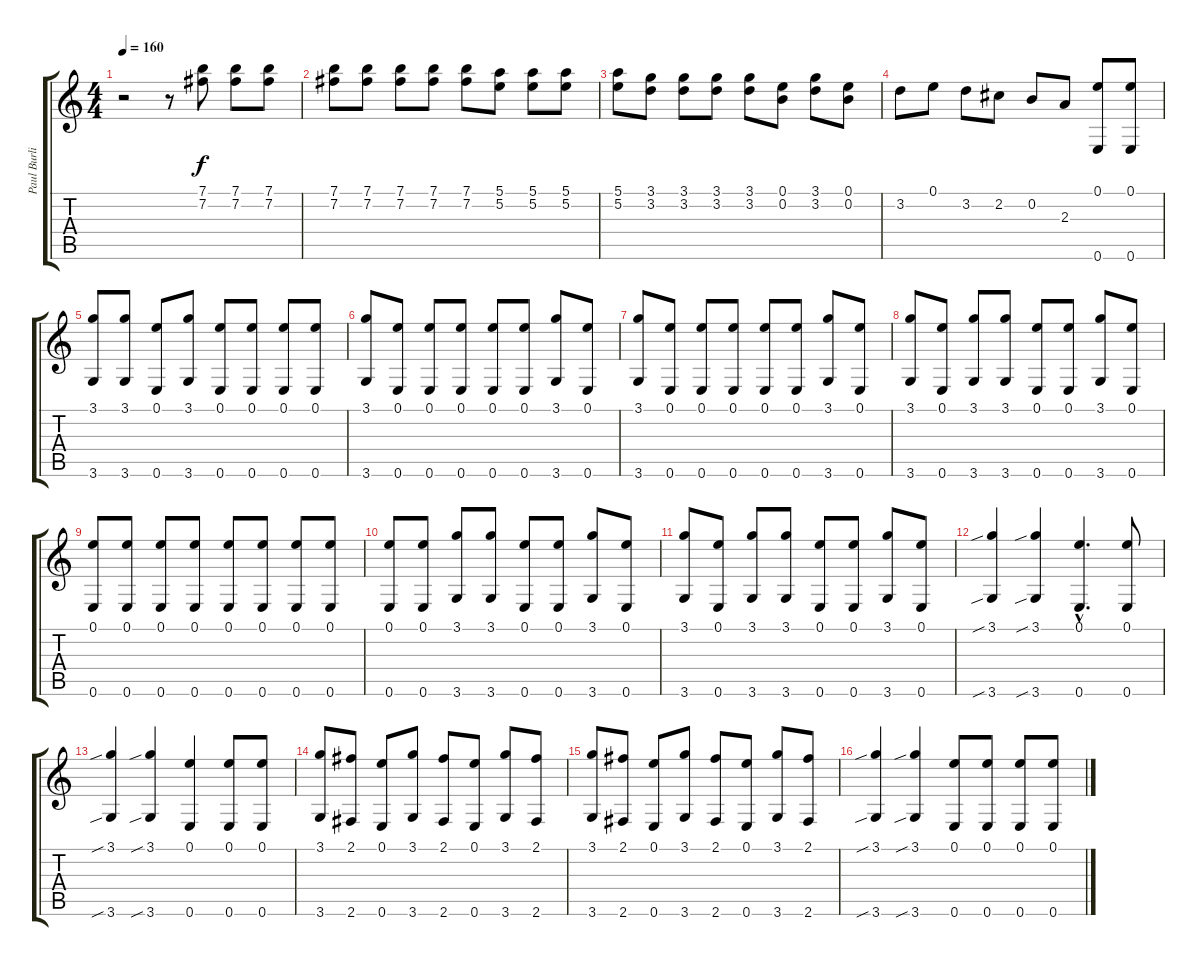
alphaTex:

\track ("Paul Burlison" "Paul Burli") {instrument electricguitarjazz}
\staff {score tabs}
\tuning (E4 B3 G3 D3 A2 E2) {hide}
\ts (4 4)
\tempo 160
\clef g2
\ks c
r.2{dy f instrument electricguitarjazz} r.8 (7.1 7.2).8 (7.1 7.2).8 (7.1 7.2).8 |
(7.1 7.2).8 (7.1 7.2).8 (7.1 7.2).8 (7.1 7.2).8 (7.1 7.2).8 (5.1 5.2).8 (5.1 5.2).8 (5.1 5.2).8 |
(5.1 5.2).8 (3.1 3.2).8 (3.1 3.2).8 (3.1 3.2).8 (3.1 3.2).8 (0.1 0.2).8 (3.1 3.2).8 (0.1 0.2).8 |
3.2.8 0.1.8 3.2.8 2.2.8 0.2.8 2.3.8 (0.1 0.6).8 (0.1 0.6).8 |
(3.1 3.6).8 (3.1 3.6).8 (0.1 0.6).8 (3.1 3.6).8 (0.1 0.6).8 (0.1 0.6).8 (0.1 0.6).8 (0.1 0.6).8 |
(3.1 3.6).8 (0.1 0.6).8 (0.1 0.6).8 (0.1 0.6).8 (0.1 0.6).8 (0.1 0.6).8 (3.1 3.6).8 (0.1 0.6).8 |
(3.1 3.6).8 (0.1 0.6).8 (0.1 0.6).8 (0.1 0.6).8 (0.1 0.6).8 (0.1 0.6).8 (3.1 3.6).8 (0.1 0.6).8 |
(3.1 3.6).8 (0.1 0.6).8 (3.1 3.6).8 (3.1 3.6).8 (0.1 0.6).8 (0.1 0.6).8 (3.1 3.6).8 (0.1 0.6).8 |
(0.1 0.6).8 (0.1 0.6).8 (0.1 0.6).8 (0.1 0.6).8 (0.1 0.6).8 (0.1 0.6).8 (0.1 0.6).8 (0.1 0.6).8 |
(0.1 0.6).8 (0.1 0.6).8 (3.1 3.6).8 (3.1 3.6).8 (0.1 0.6).8 (0.1 0.6).8 (3.1 3.6).8 (0.1 0.6).8 |
(3.1 3.6).8 (0.1 0.6).8 (3.1 3.6).8 (3.1 3.6).8 (0.1 0.6).8 (0.1 0.6).8 (3.1 3.6).8 (0.1 0.6).8 |
(3.1{sib} 3.6{sib}).4 (3.1{sib} 3.6{sib}).4 (0.1{hac} 0.6{hac}).4{d} (0.1 0.6).8 |
(3.1{sib} 3.6{sib}).4 (3.1{sib} 3.6{sib}).4 (0.1 0.6).4 (0.1 0.6).8 (0.1 0.6).8 |
(3.1 3.6).8 (2.1 2.6).8 (0.1 0.6).8 (3.1 3.6).8 (2.1 2.6).8 (0.1 0.6).8 (3.1 3.6).8 (2.1 2.6).8 |
(3.1 3.6).8 (2.1 2.6).8 (0.1 0.6).8 (3.1 3.6).8 (2.1 2.6).8 (0.1 0.6).8 (3.1 3.6).8 (2.1 2.6).8 |
(3.1{sib} 3.6{sib}).4 (3.1{sib} 3.6{sib}).4 (0.1 0.6).8 (0.1 0.6).8 (0.1 0.6).8 (0.1 0.6).8
